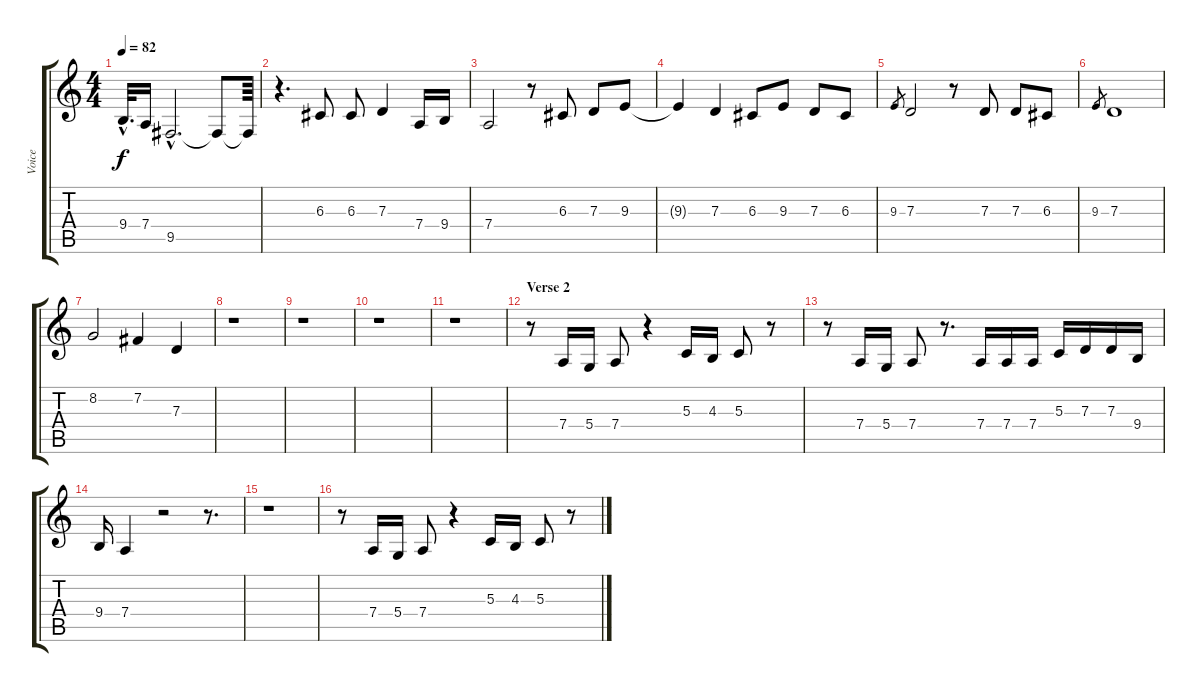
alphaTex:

\track ("Voice" "Voice") {instrument trombone}
\staff {score tabs}
\tuning (E4 B3 G3 D3 A2 E2) {hide}
\ts (4 4)
\tempo 82
\clef g2
\ks c
9.4{hac t}.32{d dy f} 7.4.16 9.5{hac}.2{d} 9.5{t}.8 9.5{t}.64 |
r.4{d} 6.3.8 6.3.8 7.3.4 7.4.16 9.4.16 |
7.4.2 r.8 6.3.8 7.3.8 9.3.8 |
9.3{t}.4 7.3.4 6.3.8 9.3.8 7.3.8 6.3.8 |
9.3.8{gr} 7.3.2 r.8 7.3.8 7.3.8 6.3.8 |
9.3.8{gr} 7.3.1 |
8.2.2 7.2.4 7.3.4 |
r.1 |
r.1 |
r.1 |
r.1 |
\section ("" "Verse 2")
r.8 7.4.16 5.4.16 7.4.8 r.4 5.3.16 4.3.16 5.3.8 r.8 |
r.8 7.4.16 5.4.16 7.4.8 r.8{d} 7.4.16 7.4.16 7.4.16 5.3.16 7.3.16 7.3.16 9.4.16 |
9.4.16 7.4.4 r.2 r.8{d} |
r.1 |
r.8 7.4.16 5.4.16 7.4.8 r.4 5.3.16 4.3.16 5.3.8 r.8
